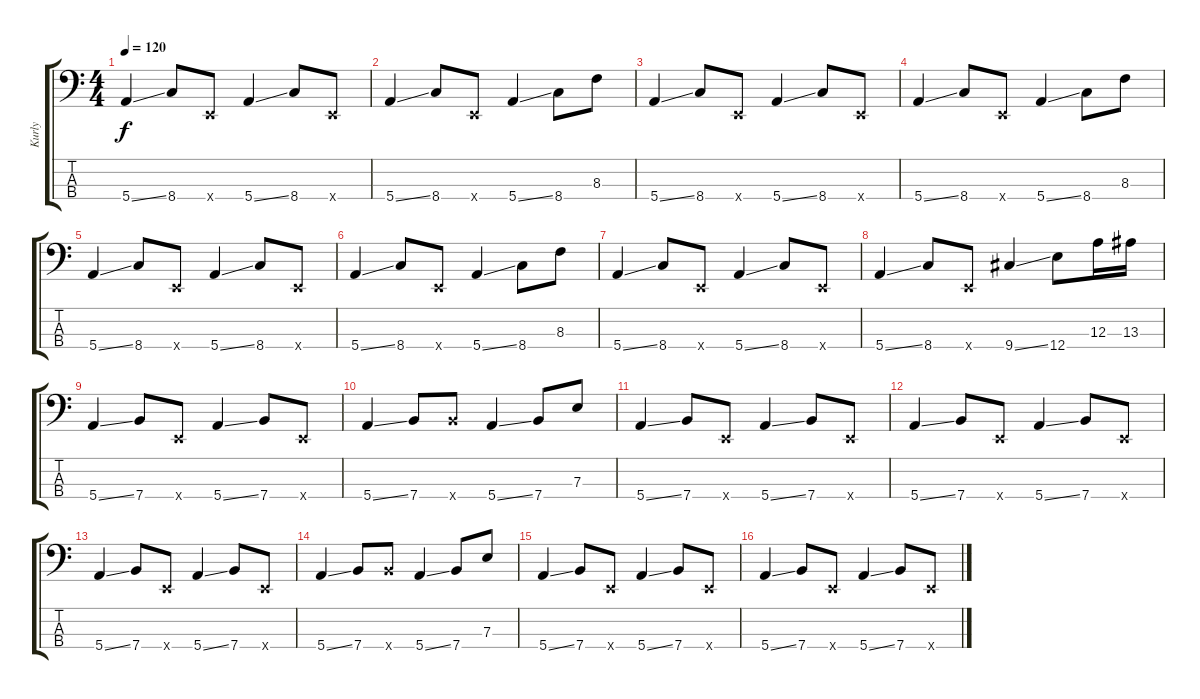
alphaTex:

\track ("Kurly" "Kurly") {instrument fretlessbass}
\staff {score tabs}
\tuning (G2 D2 A1 E1) {hide}
\ts (4 4)
\tempo 120
\clef f4
\ks c
5.4{ss}.4{dy f instrument fretlessbass} 8.4.8 0.4{x}.8 5.4{ss}.4 8.4.8 0.4{x}.8 |
5.4{ss}.4 8.4.8 0.4{x}.8 5.4{ss}.4 8.4.8 8.3.8 |
5.4{ss}.4 8.4.8 0.4{x}.8 5.4{ss}.4 8.4.8 0.4{x}.8 |
5.4{ss}.4 8.4.8 0.4{x}.8 5.4{ss}.4 8.4.8 8.3.8 |
5.4{ss}.4 8.4.8 0.4{x}.8 5.4{ss}.4 8.4.8 0.4{x}.8 |
5.4{ss}.4 8.4.8 0.4{x}.8 5.4{ss}.4 8.4.8 8.3.8 |
5.4{ss}.4 8.4.8 0.4{x}.8 5.4{ss}.4 8.4.8 0.4{x}.8 |
5.4{ss}.4 8.4.8 0.4{x}.8 9.4{ss}.4 12.4.8 12.3.16 13.3.16 |
5.4{ss}.4 7.4.8 0.4{x}.8 5.4{ss}.4 7.4.8 0.4{x}.8 |
5.4{ss}.4 7.4.8 7.4{x}.8 5.4{ss}.4 7.4.8 7.3.8 |
5.4{ss}.4 7.4.8 0.4{x}.8 5.4{ss}.4 7.4.8 0.4{x}.8 |
5.4{ss}.4 7.4.8 0.4{x}.8 5.4{ss}.4 7.4.8 0.4{x}.8 |
5.4{ss}.4 7.4.8 0.4{x}.8 5.4{ss}.4 7.4.8 0.4{x}.8 |
5.4{ss}.4 7.4.8 7.4{x}.8 5.4{ss}.4 7.4.8 7.3.8 |
5.4{ss}.4 7.4.8 0.4{x}.8 5.4{ss}.4 7.4.8 0.4{x}.8 |
5.4{ss}.4 7.4.8 0.4{x}.8 5.4{ss}.4 7.4.8 0.4{x}.8
